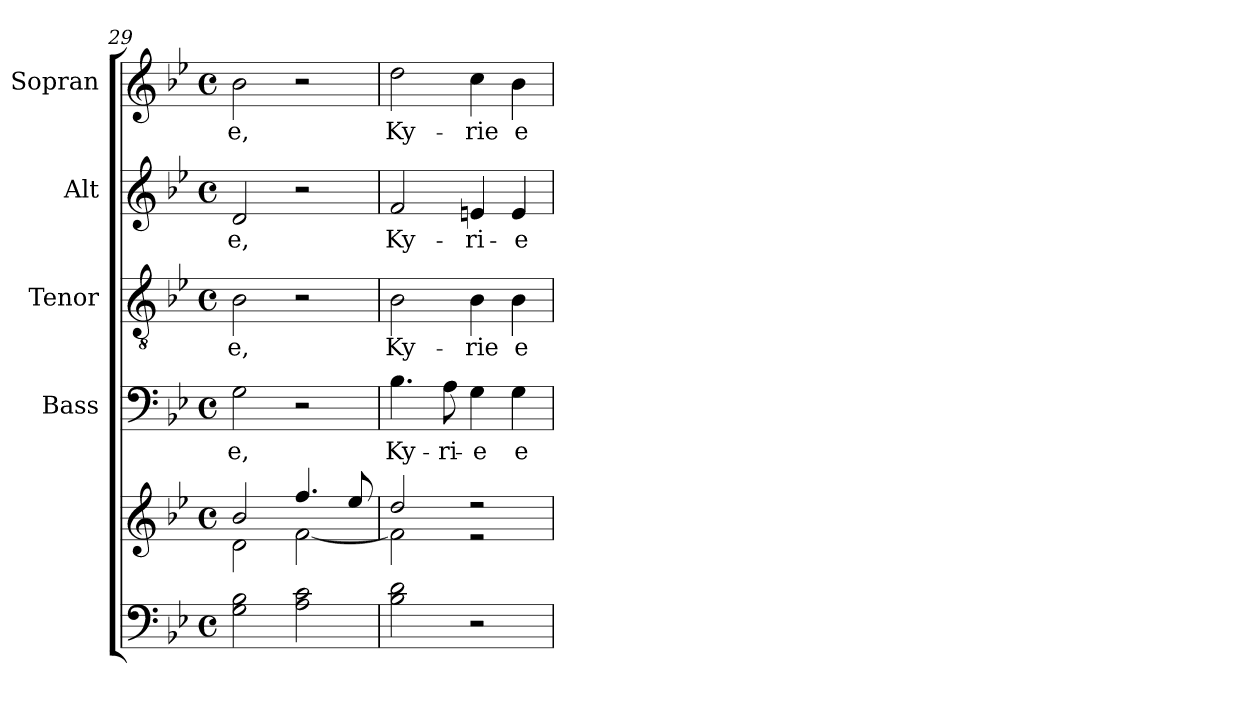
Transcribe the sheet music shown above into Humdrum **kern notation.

**kern	**kern	**kern	**text	**kern	**text	**kern	**text	**kern	**text
*part5	*part5	*part4	*part4	*part3	*part3	*part2	*part2	*part1	*part1
*staff6	*staff5	*staff4	*staff4	*staff3	*staff3	*staff2	*staff2	*staff1	*staff1
*	*	*I"Bass	*	*I"Tenor	*	*I"Alt	*	*I"Sopran	*
*	*	*I'B.	*	*I'T.	*	*I'A.	*	*I'S.	*
*clefF4	*clefG2	*clefF4	*	*clefGv2	*	*clefG2	*	*clefG2	*
*k[b-e-]	*k[b-e-]	*k[b-e-]	*	*k[b-e-]	*	*k[b-e-]	*	*k[b-e-]	*
*B-:	*B-:	*B-:	*	*B-:	*	*B-:	*	*B-:	*
*M4/4	*M4/4	*M4/4	*	*M4/4	*	*M4/4	*	*M4/4	*
*met(c)	*met(c)	*met(c)	*	*met(c)	*	*met(c)	*	*met(c)	*
=29	=29	=29	=29	=29	=29	=29	=29	=29	=29
*	*^	*	*	*	*	*	*	*	*
!	!	!	!	!LO:LY:b	!	!LO:LY:b	!	!LO:LY:b	!	!LO:LY:b
2G\ 2B-\	2b-/	2d\	2G\	-e,	2B-\	-e,	2d/	-e,	2b-\	-e,
2A\ 2c\	4.ff/	[<2f\	2r	.	2r	.	2r	.	2r	.
.	8ee-/	.	.	.	.	.	.	.	.	.
!!LO:PB:g=z
=30	=30	=30	=30	=30	=30	=30	=30	=30	=30	=30
!	!	!	!	!LO:LY:b	!	!LO:LY:b	!	!LO:LY:b	!	!LO:LY:b
2B-\ 2d\	2dd/	2f\]	4.B-\	Ky-	2B-\	Ky-	2f/	Ky-	2dd\	Ky-
!	!	!	!	!LO:LY:b	!	!	!	!	!	!
.	.	.	8A\	-ri-	.	.	.	.	.	.
!	!	!	!	!LO:LY:b	!	!LO:LY:b	!	!LO:LY:b	!	!LO:LY:b
2r	2r	2r	4G\	-e	4B-\	-rie	4en/	-ri-	4cc\	-rie
!	!	!	!	!LO:LY:b	!	!LO:LY:b	!	!LO:LY:b	!	!LO:LY:b
.	.	.	4G\	e-	4B-\	e-	4e/	-e	4b-\	e-
*	*v	*v	*	*	*	*	*	*	*	*
=	=	=	=	=	=	=	=	=	=
*-	*-	*-	*-	*-	*-	*-	*-	*-	*-
